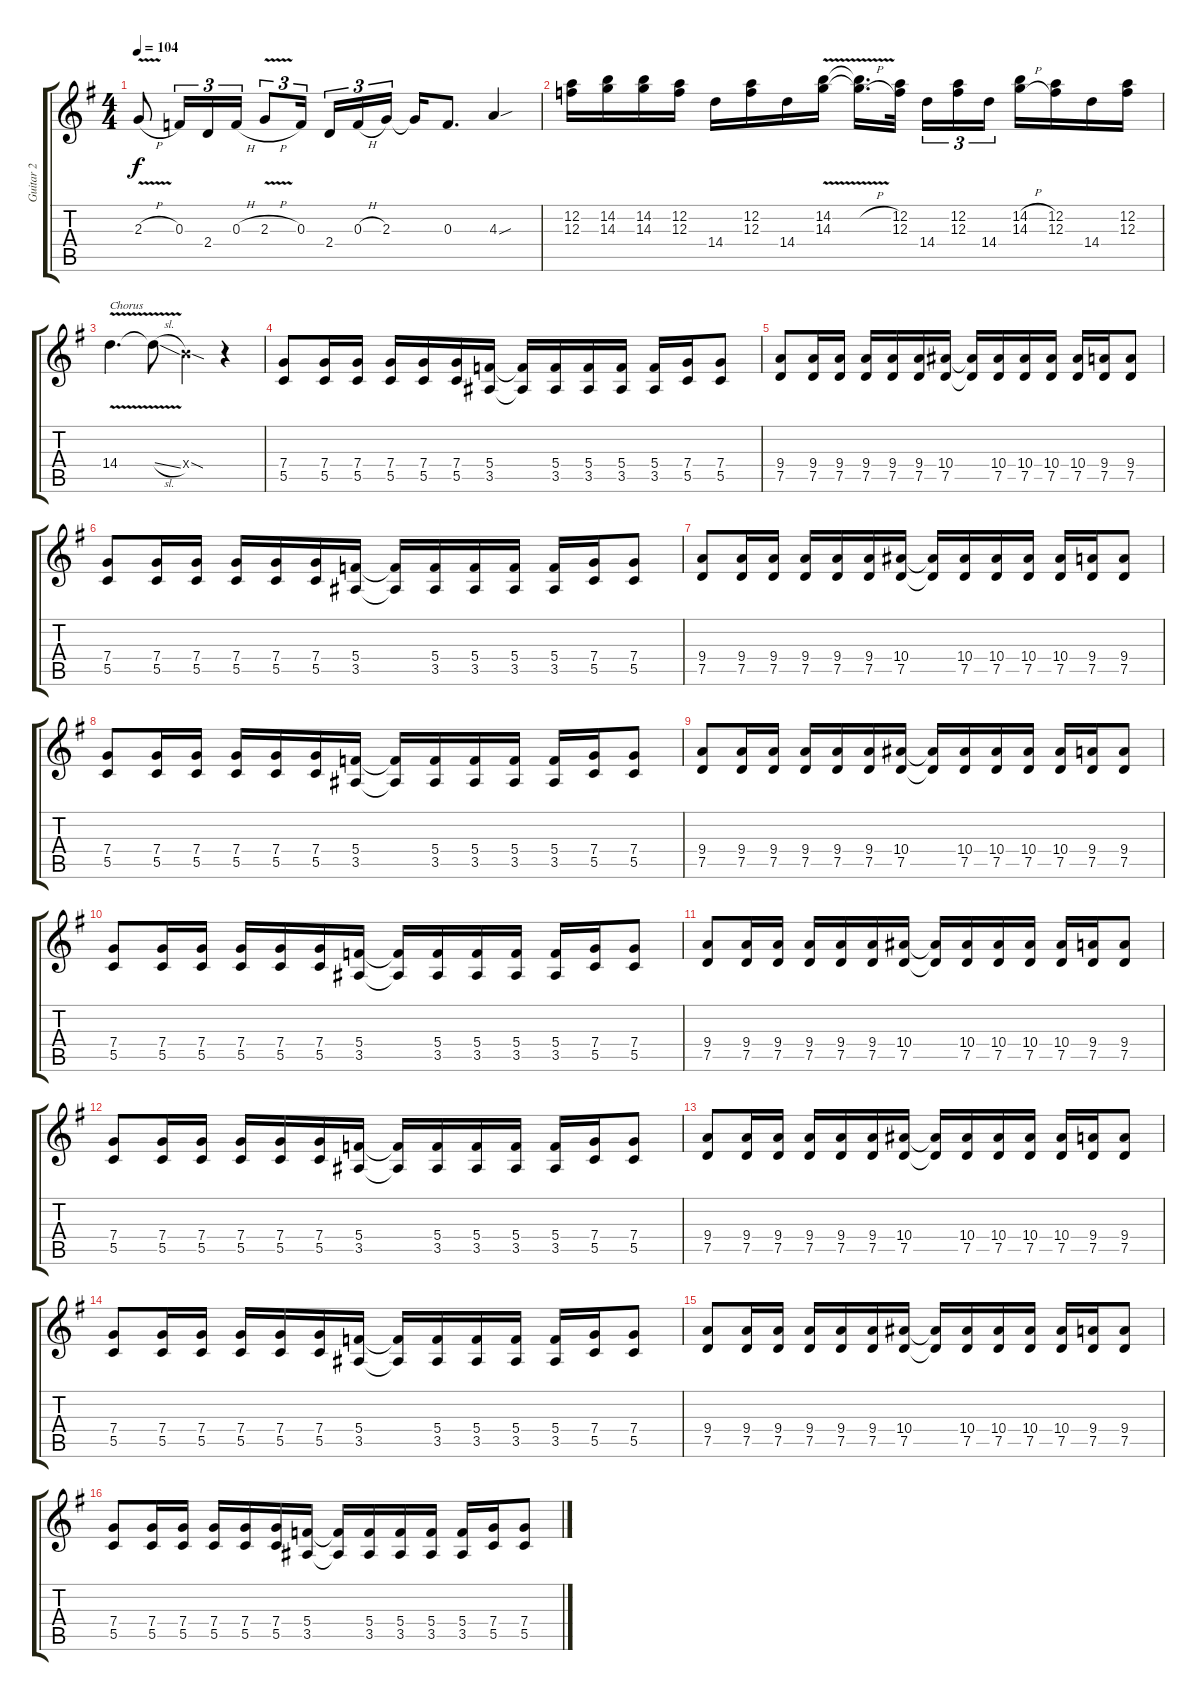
\track ("Guitar 2" "Guitar 2") {instrument distortionguitar}
\staff {score tabs}
\tuning (D4 A3 F3 C3 G2 C2) {hide}
\ts (4 4)
\tempo 104
\clef g2
\ks g
2.3{v h t}.8{dy f} 0.3.16{tu (3 2)} 2.4.16{tu (3 2)} 0.3{h}.16{tu (3 2)} 2.3{v h}.8{tu (3 2)} 0.3.16{tu (3 2) beam splitsecondary} 2.4.16{tu (3 2)} 0.3{h}.16{tu (3 2)} 2.3.16{tu (3 2)} 2.3{t}.16 0.3.8{d} 4.3{sou}.4 |
(12.2 12.3).16 (14.2 14.3).16 (14.2 14.3).16 (12.2 12.3).16 14.4.16 (12.2 12.3).16 14.4.16 (14.2{v} 14.3{v}).16 (14.2{v h t} 14.3{v h t}).16{d} (12.2 12.3).32{beam splitsecondary} 14.4.16{tu (3 2)} (12.2 12.3).16{tu (3 2)} 14.4.16{tu (3 2)} (14.2{h} 14.3{h}).16 (12.2 12.3).16 14.4.16 (12.2 12.3).16 |
14.4{v}.4{d txt "Chorus"} 14.4{sl t}.8 11.4{sod x}.4 r.4 |
(7.4 5.5).8 (7.4 5.5).16 (7.4 5.5).16 (7.4 5.5).16 (7.4 5.5).16 (7.4 5.5).16 (5.4 3.5).16 (5.4{t} 3.5{t}).16 (5.4 3.5).16 (5.4 3.5).16 (5.4 3.5).16 (5.4 3.5).16 (7.4 5.5).16 (7.4 5.5).8 |
(9.4 7.5).8 (9.4 7.5).16 (9.4 7.5).16 (9.4 7.5).16 (9.4 7.5).16 (9.4 7.5).16 (10.4 7.5).16 (10.4{t} 7.5{t}).16 (10.4 7.5).16 (10.4 7.5).16 (10.4 7.5).16 (10.4 7.5).16 (9.4 7.5).16 (9.4 7.5).8 |
(7.4 5.5).8 (7.4 5.5).16 (7.4 5.5).16 (7.4 5.5).16 (7.4 5.5).16 (7.4 5.5).16 (5.4 3.5).16 (5.4{t} 3.5{t}).16 (5.4 3.5).16 (5.4 3.5).16 (5.4 3.5).16 (5.4 3.5).16 (7.4 5.5).16 (7.4 5.5).8 |
(9.4 7.5).8 (9.4 7.5).16 (9.4 7.5).16 (9.4 7.5).16 (9.4 7.5).16 (9.4 7.5).16 (10.4 7.5).16 (10.4{t} 7.5{t}).16 (10.4 7.5).16 (10.4 7.5).16 (10.4 7.5).16 (10.4 7.5).16 (9.4 7.5).16 (9.4 7.5).8 |
(7.4 5.5).8 (7.4 5.5).16 (7.4 5.5).16 (7.4 5.5).16 (7.4 5.5).16 (7.4 5.5).16 (5.4 3.5).16 (5.4{t} 3.5{t}).16 (5.4 3.5).16 (5.4 3.5).16 (5.4 3.5).16 (5.4 3.5).16 (7.4 5.5).16 (7.4 5.5).8 |
(9.4 7.5).8 (9.4 7.5).16 (9.4 7.5).16 (9.4 7.5).16 (9.4 7.5).16 (9.4 7.5).16 (10.4 7.5).16 (10.4{t} 7.5{t}).16 (10.4 7.5).16 (10.4 7.5).16 (10.4 7.5).16 (10.4 7.5).16 (9.4 7.5).16 (9.4 7.5).8 |
(7.4 5.5).8 (7.4 5.5).16 (7.4 5.5).16 (7.4 5.5).16 (7.4 5.5).16 (7.4 5.5).16 (5.4 3.5).16 (5.4{t} 3.5{t}).16 (5.4 3.5).16 (5.4 3.5).16 (5.4 3.5).16 (5.4 3.5).16 (7.4 5.5).16 (7.4 5.5).8 |
(9.4 7.5).8 (9.4 7.5).16 (9.4 7.5).16 (9.4 7.5).16 (9.4 7.5).16 (9.4 7.5).16 (10.4 7.5).16 (10.4{t} 7.5{t}).16 (10.4 7.5).16 (10.4 7.5).16 (10.4 7.5).16 (10.4 7.5).16 (9.4 7.5).16 (9.4 7.5).8 |
(7.4 5.5).8 (7.4 5.5).16 (7.4 5.5).16 (7.4 5.5).16 (7.4 5.5).16 (7.4 5.5).16 (5.4 3.5).16 (5.4{t} 3.5{t}).16 (5.4 3.5).16 (5.4 3.5).16 (5.4 3.5).16 (5.4 3.5).16 (7.4 5.5).16 (7.4 5.5).8 |
(9.4 7.5).8 (9.4 7.5).16 (9.4 7.5).16 (9.4 7.5).16 (9.4 7.5).16 (9.4 7.5).16 (10.4 7.5).16 (10.4{t} 7.5{t}).16 (10.4 7.5).16 (10.4 7.5).16 (10.4 7.5).16 (10.4 7.5).16 (9.4 7.5).16 (9.4 7.5).8 |
(7.4 5.5).8 (7.4 5.5).16 (7.4 5.5).16 (7.4 5.5).16 (7.4 5.5).16 (7.4 5.5).16 (5.4 3.5).16 (5.4{t} 3.5{t}).16 (5.4 3.5).16 (5.4 3.5).16 (5.4 3.5).16 (5.4 3.5).16 (7.4 5.5).16 (7.4 5.5).8 |
(9.4 7.5).8 (9.4 7.5).16 (9.4 7.5).16 (9.4 7.5).16 (9.4 7.5).16 (9.4 7.5).16 (10.4 7.5).16 (10.4{t} 7.5{t}).16 (10.4 7.5).16 (10.4 7.5).16 (10.4 7.5).16 (10.4 7.5).16 (9.4 7.5).16 (9.4 7.5).8 |
(7.4 5.5).8 (7.4 5.5).16 (7.4 5.5).16 (7.4 5.5).16 (7.4 5.5).16 (7.4 5.5).16 (5.4 3.5).16 (5.4{t} 3.5{t}).16 (5.4 3.5).16 (5.4 3.5).16 (5.4 3.5).16 (5.4 3.5).16 (7.4 5.5).16 (7.4 5.5).8
